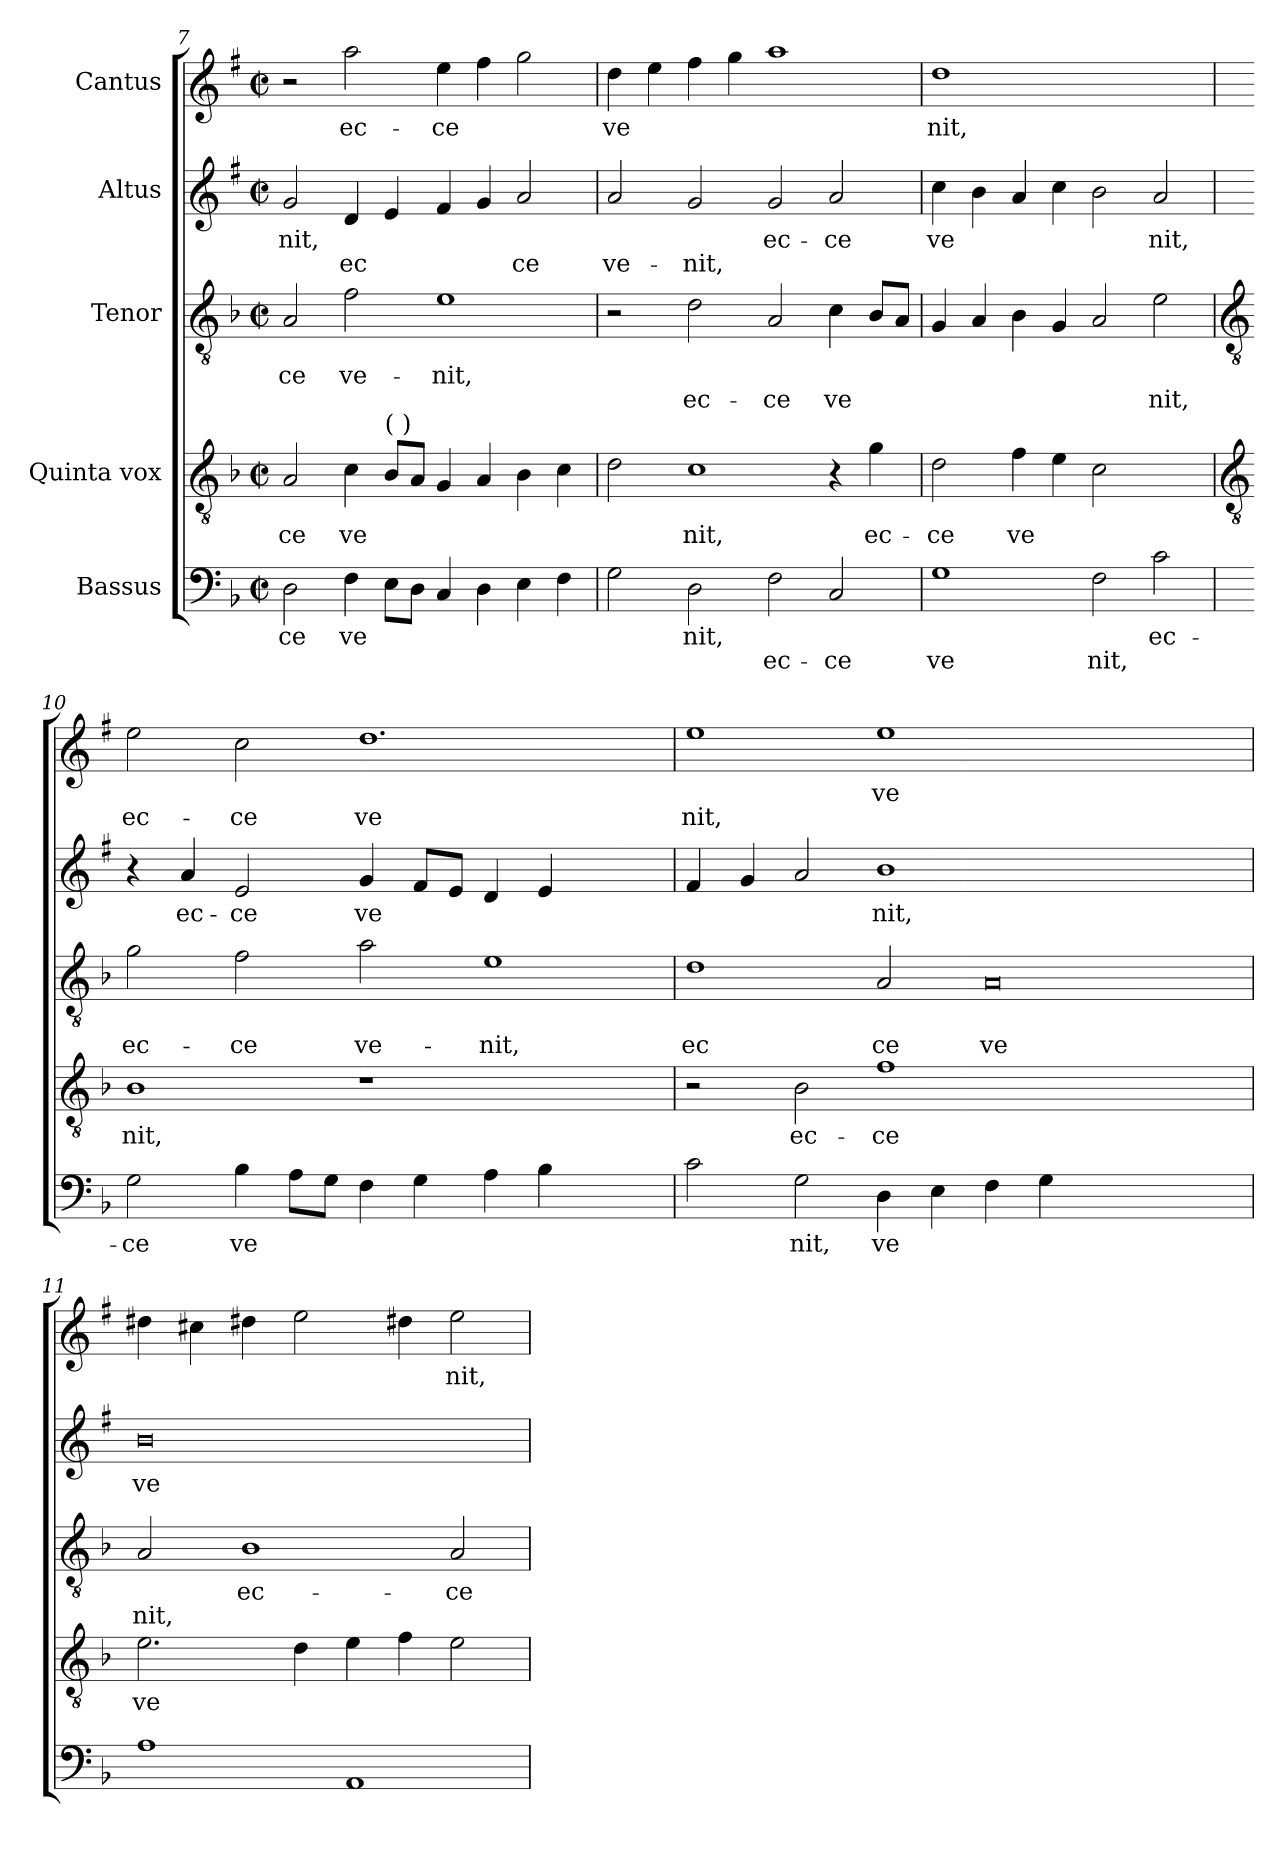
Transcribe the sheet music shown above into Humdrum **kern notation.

**kern	**text	**text	**kern	**text	**kern	**text	**text	**kern	**text	**text	**kern	**text	**text
*part5	*part5	*part5	*part4	*part4	*part3	*part3	*part3	*part2	*part2	*part2	*part1	*part1	*part1
*staff5	*staff5	*staff5	*staff4	*staff4	*staff3	*staff3	*staff3	*staff2	*staff2	*staff2	*staff1	*staff1	*staff1
*I"Bassus	*	*	*I"Quinta vox	*	*I"Tenor	*	*	*I"Altus	*	*	*I"Cantus	*	*
*clefF4	*	*	*clefGv2	*	*clefGv2	*	*	*clefG2	*	*	*clefG2	*	*
*	*	*	*	*	*	*	*	*ITrd1c2	*	*	*ITrd1c2	*	*
*k[b-]	*	*	*k[b-]	*	*k[b-]	*	*	*k[b-]	*	*	*k[b-]	*	*
*F:	*	*	*F:	*	*F:	*	*	*F:	*	*	*F:	*	*
*M4/2	*	*	*M4/2	*	*M4/2	*	*	*M4/2	*	*	*M4/2	*	*
*met(c|)	*	*	*met(c|)	*	*met(c|)	*	*	*met(c|)	*	*	*met(c|)	*	*
=7	=7	=7	=7	=7	=7	=7	=7	=7	=7	=7	=7	=7	=7
!	!LO:LY:b	!	!	!LO:LY:b	!	!LO:LY:b	!	!	!LO:LY:b	!	!	!	!
2D	ce	.	2A	ce	2A	ce	.	2f	nit,	.	2r	.	.
!	!LO:LY:b	!	!	!LO:LY:b	!	!LO:LY:b	!	!	!	!LO:LY:b	!	!LO:LY:b	!
4F	ve	.	4c	ve	2f	ve-	.	4c	.	ec	2gg	ec-	.
!	!	!	!LO:TX:a:t=(  )	!	!	!	!	!	!	!	!	!	!
8EL	.	.	8B-L	.	.	.	.	4d	.	.	.	.	.
8DJ	.	.	8AJ	.	.	.	.	.	.	.	.	.	.
!	!	!	!	!	!	!LO:LY:b	!	!	!	!	!	!LO:LY:b	!
4C	.	.	4G	.	1e	-nit,	.	4e	.	.	4dd	-ce	.
4D	.	.	4A	.	.	.	.	4f	.	.	4ee	.	.
!	!	!	!	!	!	!	!	!	!	!LO:LY:b	!	!	!
4E	.	.	4B-	.	.	.	.	2g	.	ce	2ff	.	.
4F	.	.	4c	.	.	.	.	.	.	.	.	.	.
=8	=8	=8	=8	=8	=8	=8	=8	=8	=8	=8	=8	=8	=8
!	!	!	!	!	!	!	!	!	!	!LO:LY:b	!	!LO:LY:b	!
2G	.	.	2d	.	2r	.	.	2g	.	ve-	4cc	ve	.
.	.	.	.	.	.	.	.	.	.	.	4dd	.	.
!	!LO:LY:b	!	!	!LO:LY:b	!	!	!LO:LY:b	!	!	!LO:LY:b	!	!	!
2D	nit,	.	1c	nit,	2d	.	ec-	2f	.	-nit,	4ee	.	.
.	.	.	.	.	.	.	.	.	.	.	4ff	.	.
!	!	!LO:LY:b	!	!	!	!	!LO:LY:b	!	!LO:LY:b	!	!	!	!
2F	.	ec-	.	.	2A	.	-ce	2f	ec-	.	1gg	.	.
!	!	!LO:LY:b	!	!	!	!	!LO:LY:b	!	!LO:LY:b	!	!	!	!
2C	.	-ce	4r	.	4c	.	ve	2g	-ce	.	.	.	.
!	!	!	!	!LO:LY:b	!	!	!	!	!	!	!	!	!
.	.	.	4g	ec-	8B-L	.	.	.	.	.	.	.	.
.	.	.	.	.	8AJ	.	.	.	.	.	.	.	.
=9	=9	=9	=9	=9	=9	=9	=9	=9	=9	=9	=9	=9	=9
!	!	!LO:LY:b	!	!LO:LY:b	!	!	!	!	!LO:LY:b	!	!	!LO:LY:b	!
1G	.	ve	2d	-ce	4G	.	.	4b-	ve	.	1cc	nit,	.
.	.	.	.	.	4A	.	.	4a	.	.	.	.	.
!	!	!	!	!LO:LY:b	!	!	!	!	!	!	!	!	!
.	.	.	4f	ve	4B-	.	.	4g	.	.	.	.	.
.	.	.	4e	.	4G	.	.	4b-	.	.	.	.	.
!	!	!LO:LY:b	!	!	!	!	!	!	!	!	!	!	!
2F	.	nit,	2c	.	2A	.	.	2a	.	.	1ryy	.	.
!	!LO:LY:b	!	!	!	!	!	!LO:LY:b	!	!LO:LY:b	!	!	!	!
2c	ec-	.	2ryy	.	2e	.	nit,	2g	nit,	.	.	.	.
!!LO:LB:g=z
=10	=10	=10	=10	=10	=10	=10	=10	=10	=10	=10	=10	=10	=10
*	*	*	*clefGv2	*	*clefGv2	*	*	*	*	*	*	*	*
!	!LO:LY:b	!	!	!LO:LY:b	!	!	!LO:LY:b	!	!	!	!	!	!LO:LY:b
2G	-ce	.	1B-	nit,	2g	.	ec-	4r	.	.	2dd	.	ec-
!	!	!	!	!	!	!	!	!	!LO:LY:b	!	!	!	!
.	.	.	.	.	.	.	.	4g	ec-	.	.	.	.
!	!LO:LY:b	!	!	!	!	!	!LO:LY:b	!	!LO:LY:b	!	!	!	!LO:LY:b
4B-	ve	.	.	.	2f	.	-ce	2d	-ce	.	2b-	.	-ce
8AL	.	.	.	.	.	.	.	.	.	.	.	.	.
8GJ	.	.	.	.	.	.	.	.	.	.	.	.	.
!	!	!	!	!	!	!	!LO:LY:b	!	!LO:LY:b	!	!	!	!LO:LY:b
4F	.	.	1r	.	2a	.	ve-	4f	ve	.	1.cc	.	ve
4G	.	.	.	.	.	.	.	8eL	.	.	.	.	.
.	.	.	.	.	.	.	.	8dJ	.	.	.	.	.
!	!	!	!	!	!	!	!LO:LY:b	!	!	!	!	!	!
4A	.	.	.	.	1e	.	-nit,	4c	.	.	.	.	.
4B-	.	.	.	.	.	.	.	4d	.	.	.	.	.
2ryy	.	.	2ryy	.	.	.	.	2ryy	.	.	.	.	.
=11A	=11A	=11A	=11A	=11A	=11A	=11A	=11A	=11A	=11A	=11A	=11A	=11A	=11A
!	!	!	!	!	!	!	!LO:LY:b	!	!	!	!	!	!LO:LY:b
2c	.	.	2r	.	1d	.	ec	4e	.	.	1dd	.	nit,
.	.	.	.	.	.	.	.	4f	.	.	.	.	.
!	!LO:LY:b	!	!	!LO:LY:b	!	!	!	!	!	!	!	!	!
2G	nit,	.	2B-	ec-	.	.	.	2g	.	.	.	.	.
!	!LO:LY:b	!	!	!LO:LY:b	!	!	!LO:LY:b	!	!LO:LY:b	!	!	!LO:LY:b	!
4D	ve	.	1f	-ce	2A	.	ce	1a	nit,	.	1dd	ve	.
4E	.	.	.	.	.	.	.	.	.	.	.	.	.
!	!	!	!	!	!	!	!LO:LY:b	!	!	!	!	!	!
4F	.	.	.	.	0A	.	ve	.	.	.	.	.	.
4G	.	.	.	.	.	.	.	.	.	.	.	.	.
1.ryy	.	.	1.ryy	.	.	.	.	1.ryy	.	.	1.ryy	.	.
=11B	=11B	=11B	=11B	=11B	=11B	=11B	=11B	=11B	=11B	=11B	=11B	=11B	=11B
!	!	!	!	!LO:LY:b	!	!	!LO:LY:b	!	!LO:LY:b	!	!	!	!
1A	.	.	2.e	ve	2A	.	nit,	0a	ve	.	4cc#X	.	.
.	.	.	.	.	.	.	.	.	.	.	4bn	.	.
!	!	!	!	!	!	!LO:LY:b	!	!	!	!	!	!	!
.	.	.	.	.	1B-	ec-	.	.	.	.	4cc#X	.	.
.	.	.	4d	.	.	.	.	.	.	.	2dd	.	.
1AA	.	.	4e	.	.	.	.	.	.	.	.	.	.
.	.	.	4f	.	.	.	.	.	.	.	4cc#X	.	.
!	!	!	!	!	!	!LO:LY:b	!	!	!	!	!	!LO:LY:b	!
.	.	.	2e	.	2A	-ce	.	.	.	.	2dd	nit,	.
=	=	=	=	=	=	=	=	=	=	=	=	=	=
*-	*-	*-	*-	*-	*-	*-	*-	*-	*-	*-	*-	*-	*-
